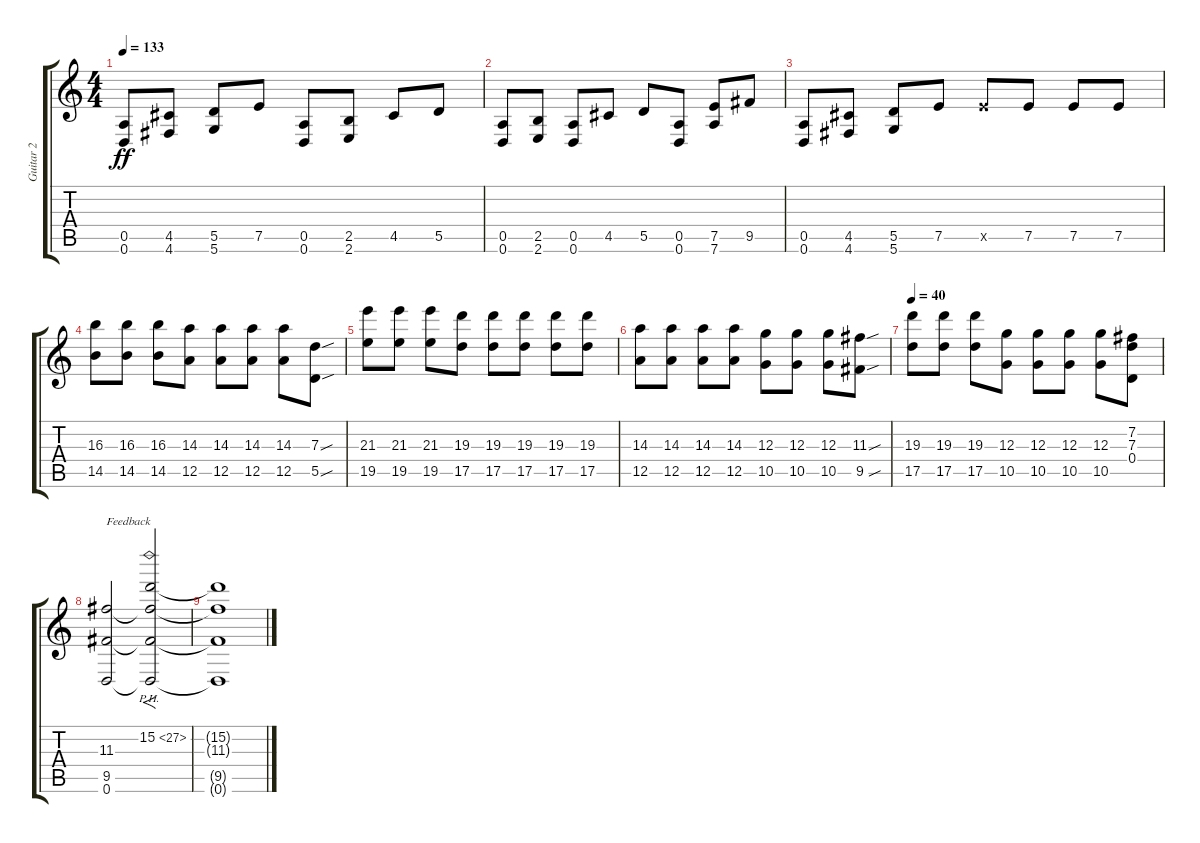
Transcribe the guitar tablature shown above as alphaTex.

\track ("Guitar 2" "Guitar 2") {instrument overdrivenguitar}
\staff {score tabs}
\tuning (E4 B3 G3 D3 A2 D2) {hide}
\ts (4 4)
\tempo 133
\clef g2
\ks c
(0.5 0.6).8{dy ff} (4.5 4.6).8 (5.5 5.6).8 7.5.8 (0.5 0.6).8 (2.5 2.6).8 4.5.8 5.5.8 |
(0.5 0.6).8 (2.5 2.6).8 (0.5 0.6).8 4.5.8 5.5.8 (0.5 0.6).8 (7.5 7.6).8 9.5.8 |
(0.5 0.6).8 (4.5 4.6).8 (5.5 5.6).8 7.5.8 7.5{x}.8 7.5.8 7.5.8 7.5.8 |
(16.3 14.5).8 (16.3 14.5).8 (16.3 14.5).8 (14.3 12.5).8 (14.3 12.5).8 (14.3 12.5).8 (14.3 12.5).8 (7.3{sou} 5.5{sou}).8 |
(21.3 19.5).8 (21.3 19.5).8 (21.3 19.5).8 (19.3 17.5).8 (19.3 17.5).8 (19.3 17.5).8 (19.3 17.5).8 (19.3 17.5).8 |
(14.3 12.5).8 (14.3 12.5).8 (14.3 12.5).8 (14.3 12.5).8 (12.3 10.5).8 (12.3 10.5).8 (12.3 10.5).8 (11.3{sou} 9.5{sou}).8 |
\tempo 40
(19.3 17.5).8 (19.3 17.5).8 (19.3 17.5).8 (12.3 10.5).8 (12.3 10.5).8 (12.3 10.5).8 (12.3 10.5).8 (7.2 7.3 0.4).8 |
(11.3 9.5 0.6).2{txt "Feedback"} (15.2{ph 12} 11.3{t} 9.5{t} 0.6{t}).2{f} |
(15.2{t} 11.3{t} 9.5{t} 0.6{t}).1
